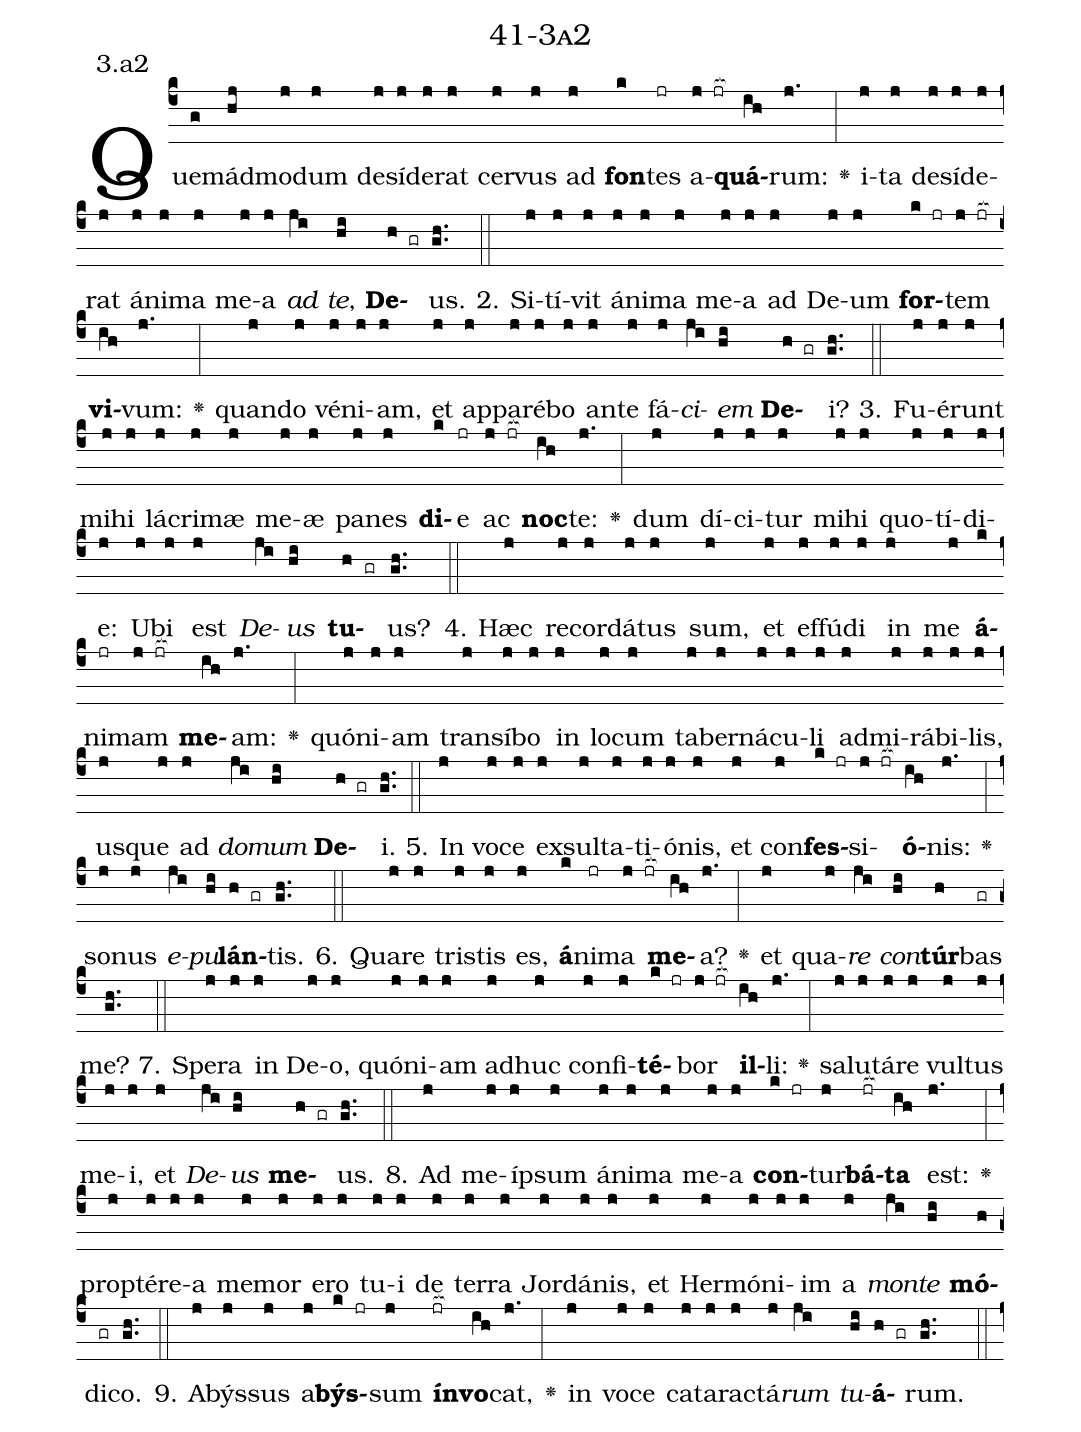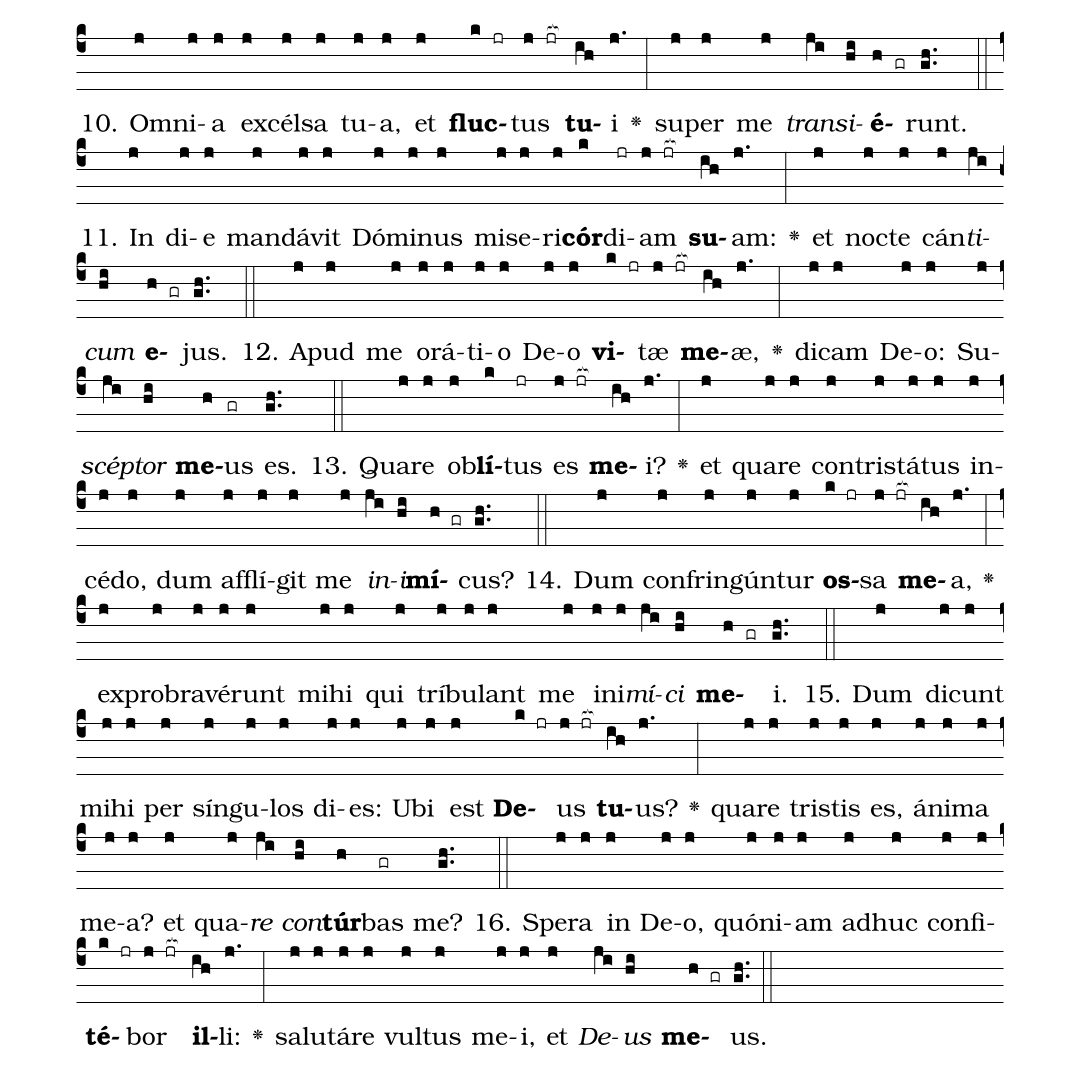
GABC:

name: 41-3a2;
annotation: 3.a2;
%%
(c4)Quem(g)ád(hj)mo(j)dum(j) de(j)sí(j)de(j)rat(j) cer(j)vus(j) ad(j) <b>fon</b>(k)tes(jr) a(j jr[ocb:1{])<b>quá</b>(ih[ocb:0}])rum:(j.) <v>\greheightstar</v>(:) i(j)ta(j) de(j)sí(j)de(j)rat(j) á(j)ni(j)ma(j) me(j)a(j) <i>ad</i>(ji) <i>te</i>,(hi) <b>De</b>(h gr)us.(gh..) (::)
2. Si(j)tí(j)vit(j) á(j)ni(j)ma(j) me(j)a(j) ad(j) De(j)um(j) <b>for</b>(k jr)tem(j jr[ocb:1{]) <b>vi</b>(ih[ocb:0}])vum:(j.) <v>\greheightstar</v>(:) quan(j)do(j) vé(j)ni(j)am,(j) et(j) ap(j)pa(j)ré(j)bo(j) an(j)te(j) fá(j)<i>ci</i>(ji)<i>em</i>(hi) <b>De</b>(h gr)i?(gh..) (::)
3. Fu(j)é(j)runt(j) mi(j)hi(j) lá(j)cri(j)mæ(j) me(j)æ(j) pa(j)nes(j) <b>di</b>(k)e(jr) ac(j jr[ocb:1{]) <b>noc</b>(ih[ocb:0}])te:(j.) <v>\greheightstar</v>(:) dum(j) dí(j)ci(j)tur(j) mi(j)hi(j) quo(j)tí(j)di(j)e:(j) U(j)bi(j) est(j) <i>De</i>(ji)<i>us</i>(hi) <b>tu</b>(h gr)us?(gh..) (::)
4. Hæc(j) re(j)cor(j)dá(j)tus(j) sum,(j) et(j) ef(j)fú(j)di(j) in(j) me(j) <b>á</b>(k)ni(jr)mam(j jr[ocb:1{]) <b>me</b>(ih[ocb:0}])am:(j.) <v>\greheightstar</v>(:) quón(j)i(j)am(j) trans(j)í(j)bo(j) in(j) lo(j)cum(j) ta(j)ber(j)ná(j)cu(j)li(j) ad(j)mi(j)rá(j)bi(j)lis,(j) us(j)que(j) ad(j) <i>do</i>(ji)<i>mum</i>(hi) <b>De</b>(h gr)i.(gh..) (::)
5. In(j) vo(j)ce(j) ex(j)sul(j)ta(j)ti(j)ó(j)nis,(j) et(j) con(j)<b>fes</b>(k jr)si(j jr[ocb:1{])<b>ó</b>(ih[ocb:0}])nis:(j.) <v>\greheightstar</v>(:) so(j)nus(j) <i>e</i>(ji)<i>pu</i>(hi)<b>lán</b>(h gr)tis.(gh..) (::)
6. Qua(j)re(j) tris(j)tis(j) es,(j) <b>á</b>(k)ni(jr)ma(j jr[ocb:1{]) <b>me</b>(ih[ocb:0}])a?(j.) <v>\greheightstar</v>(:) et(j) qua(j)<i>re</i>(ji) <i>con</i>(hi)<b>túr</b>(h)bas(gr) me?(gh..) (::)
7. Spe(j)ra(j) in(j) De(j)o,(j) quón(j)i(j)am(j) ad(j)huc(j) con(j)fi(j)<b>té</b>(k jr)bor(j jr[ocb:1{]) <b>il</b>(ih[ocb:0}])li:(j.) <v>\greheightstar</v>(:) sa(j)lu(j)tá(j)re(j) vul(j)tus(j) me(j)i,(j) et(j) <i>De</i>(ji)<i>us</i>(hi) <b>me</b>(h gr)us.(gh..) (::)
8. Ad(j) me(j)íp(j)sum(j) á(j)ni(j)ma(j) me(j)a(j) <b>con</b>(k jr)tur(j)<b>bá</b>(jr[ocb:1{])<b>ta</b>(ih[ocb:0}]) est:(j.) <v>\greheightstar</v>(:) prop(j)tér(j)e(j)a(j) me(j)mor(j) e(j)ro(j) tu(j)i(j) de(j) ter(j)ra(j) Jor(j)dá(j)nis,(j) et(j) Her(j)mó(j)ni(j)im(j) a(j) <i>mon</i>(ji)<i>te</i>(hi) <b>mó</b>(h)di(gr)co.(gh..) (::)
9. A(j)býs(j)sus(j) a(j)<b>býs</b>(k jr)sum(j) <b>ín</b>(jr[ocb:1{])<b>vo</b>(ih[ocb:0}])cat,(j.) <v>\greheightstar</v>(:) in(j) vo(j)ce(j) ca(j)ta(j)rac(j)tá(j)<i>rum</i>(ji) <i>tu</i>(hi)<b>á</b>(h gr)rum.(gh..) (::)
10. Om(j)ni(j)a(j) ex(j)cél(j)sa(j) tu(j)a,(j) et(j) <b>fluc</b>(k jr)tus(j jr[ocb:1{]) <b>tu</b>(ih[ocb:0}])i(j.) <v>\greheightstar</v>(:) su(j)per(j) me(j) <i>trans</i>(ji)<i>i</i>(hi)<b>é</b>(h gr)runt.(gh..) (::)
11. In(j) di(j)e(j) man(j)dá(j)vit(j) Dó(j)mi(j)nus(j) mi(j)se(j)ri(j)<b>cór</b>(k)di(jr)am(j jr[ocb:1{]) <b>su</b>(ih[ocb:0}])am:(j.) <v>\greheightstar</v>(:) et(j) noc(j)te(j) cán(j)<i>ti</i>(ji)<i>cum</i>(hi) <b>e</b>(h gr)jus.(gh..) (::)
12. A(j)pud(j) me(j) o(j)rá(j)ti(j)o(j) De(j)o(j) <b>vi</b>(k jr)tæ(j jr[ocb:1{]) <b>me</b>(ih[ocb:0}])æ,(j.) <v>\greheightstar</v>(:) di(j)cam(j) De(j)o:(j) Su(j)<i>scép</i>(ji)<i>tor</i>(hi) <b>me</b>(h)us(gr) es.(gh..) (::)
13. Qua(j)re(j) ob(j)<b>lí</b>(k)tus(jr) es(j jr[ocb:1{]) <b>me</b>(ih[ocb:0}])i?(j.) <v>\greheightstar</v>(:) et(j) qua(j)re(j) con(j)tris(j)tá(j)tus(j) in(j)cé(j)do,(j) dum(j) af(j)flí(j)git(j) me(j) <i>in</i>(ji)<i>i</i>(hi)<b>mí</b>(h gr)cus?(gh..) (::)
14. Dum(j) con(j)frin(j)gún(j)tur(j) <b>os</b>(k jr)sa(j jr[ocb:1{]) <b>me</b>(ih[ocb:0}])a,(j.) <v>\greheightstar</v>(:) ex(j)pro(j)bra(j)vé(j)runt(j) mi(j)hi(j) qui(j) trí(j)bu(j)lant(j) me(j) in(j)i(j)<i>mí</i>(ji)<i>ci</i>(hi) <b>me</b>(h gr)i.(gh..) (::)
15. Dum(j) di(j)cunt(j) mi(j)hi(j) per(j) sín(j)gu(j)los(j) di(j)es:(j) U(j)bi(j) est(j) <b>De</b>(k jr)us(j jr[ocb:1{]) <b>tu</b>(ih[ocb:0}])us?(j.) <v>\greheightstar</v>(:) qua(j)re(j) tris(j)tis(j) es,(j) á(j)ni(j)ma(j) me(j)a?(j) et(j) qua(j)<i>re</i>(ji) <i>con</i>(hi)<b>túr</b>(h)bas(gr) me?(gh..) (::)
16. Spe(j)ra(j) in(j) De(j)o,(j) quón(j)i(j)am(j) ad(j)huc(j) con(j)fi(j)<b>té</b>(k jr)bor(j jr[ocb:1{]) <b>il</b>(ih[ocb:0}])li:(j.) <v>\greheightstar</v>(:) sa(j)lu(j)tá(j)re(j) vul(j)tus(j) me(j)i,(j) et(j) <i>De</i>(ji)<i>us</i>(hi) <b>me</b>(h gr)us.(gh..) (::)
